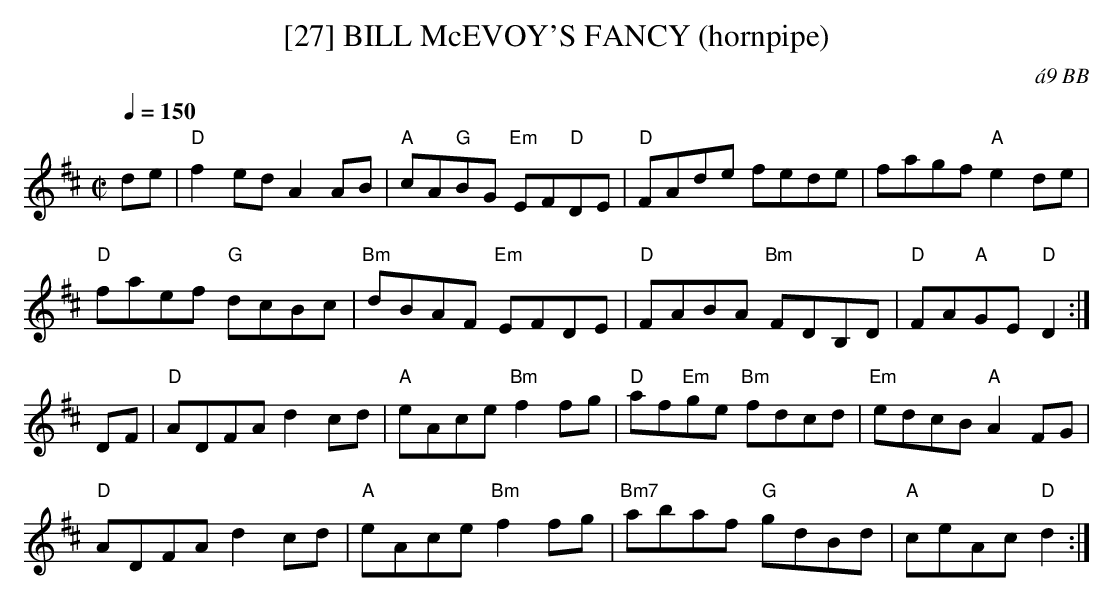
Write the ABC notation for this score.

X:1
T:[27] BILL McEVOY'S FANCY (hornpipe)
C:\'a9 BB
Q:1/4=150
M:C|
L:1/8
K:D
de|"D"f2 ed A2 AB|"A"cA"G"BG "Em"EF"D"DE|"D"FAde fede|fagf "A"e2 de|
"D"faef "G"dcBc|"Bm"dBAF "Em"EFDE|"D"FABA "Bm"FDB,D|"D"FA"A"GE "D"D2 :|
DF|"D"ADFA d2 cd|"A"eAce "Bm"f2 fg|"D"af"Em"ge "Bm"fdcd|"Em"edcB "A"A2 FG|
"D"ADFA d2 cd|"A"eAce "Bm"f2 fg|"Bm7"abaf "G"gdBd|"A"ceAc "D"d2 :|
